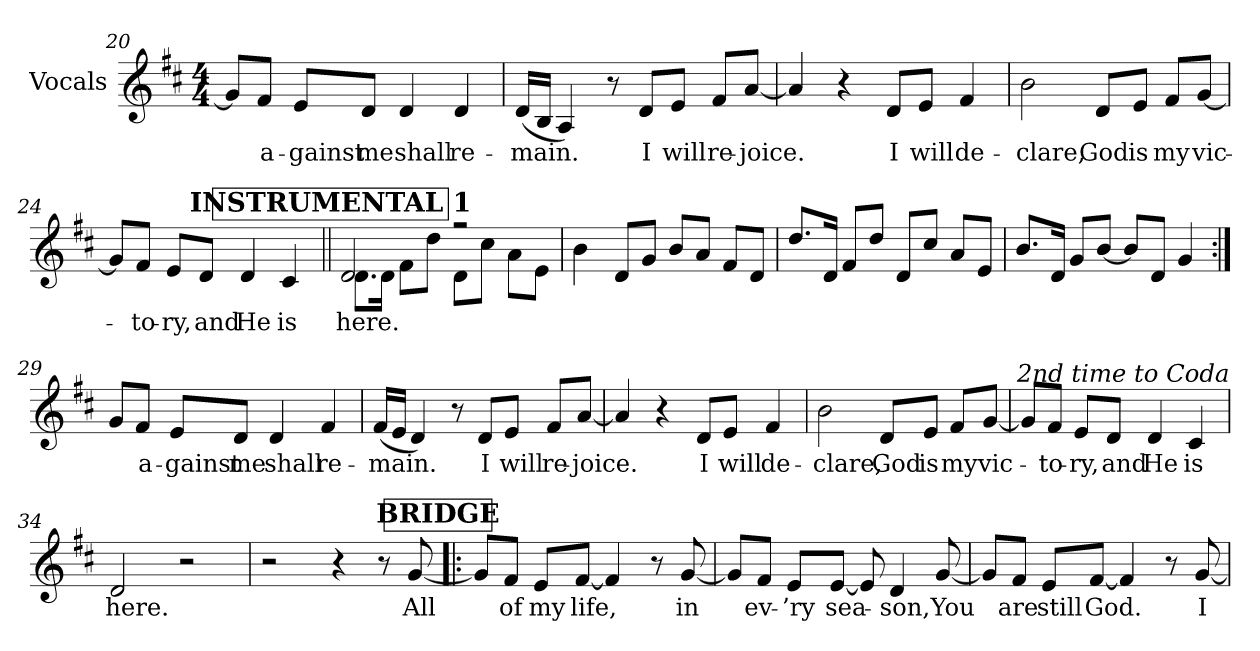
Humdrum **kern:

**kern	**text
*part1	*part1
*staff1	*staff1
*I"Vocals	*
*clefG2	*
*k[f#c#]	*
*D:	*
*M4/4	*
=20	=20
8g/L]	.
!	!LO:LY:b
8f#/J	a-
!	!LO:LY:b
8e/L	-gainst
!	!LO:LY:b
8d/J	me
!	!LO:LY:b
4d/	shall
!	!LO:LY:b
4d/	re-
!!LO:LB:g=z
=21	=21
!	!LO:LY:b
(<16d/LL	-main.
16B/JJ	.
4A/)	.
8r	.
!	!LO:LY:b
8d/L	I
!	!LO:LY:b
8e/J	will
!	!LO:LY:b
8f#/L	re-
!	!LO:LY:b
[8a/J	-joice.
=22	=22
4a/]	.
4r	.
!	!LO:LY:b
8d/L	I
!	!LO:LY:b
8e/J	will
!	!LO:LY:b
4f#/	de-
=23	=23
!	!LO:LY:b
2b\	-clare,
!	!LO:LY:b
8d/L	God
!	!LO:LY:b
8e/J	is
!	!LO:LY:b
8f#/L	my
!	!LO:LY:b
[8g/J	vic-
!!LO:LB:g=z
=24	=24
8g/L]	.
!	!LO:LY:b
8f#/J	-to-
!	!LO:LY:b
8e/L	-ry,
!	!LO:LY:b
8d/J	and
!	!LO:LY:b
4d/	He
!	!LO:LY:b
4c#/	is
!!LO:REH:place=s1:a:B:t=INSTRUMENTAL 1
=25||	=25||
!	!LO:LY:b
*^	*
2d/	8.d!\L	here.
.	16d!\Jk	.
.	8f#!\L	.
.	8dd!\J	.
2rff	8d!\L	.
.	8cc#!\J	.
.	8a!\L	.
.	8e!\J	.
*v	*v	*
=26	=26
4b!\	.
8d!/L	.
8g!/J	.
8b!/L	.
8a!/J	.
8f#!/L	.
8d!/J	.
!!LO:LB:g=z
=27	=27
8.dd!/L	.
16d!/Jk	.
8f#!/L	.
8dd!/J	.
8d!/L	.
8cc#!/J	.
8a!/L	.
8e!/J	.
=28	=28
8.b!/L	.
16d!/Jk	.
8g!/L	.
[8b!/J	.
8b!/L]	.
8d!/J	.
4g!/	.
=29:|!	=29:|!
(<8g/L	.
!	!LO:LY:b
8f#/J	a-
!	!LO:LY:b
8e/L	-gainst
!	!LO:LY:b
8d/J	me
!	!LO:LY:b
4d/	shall
!	!LO:LY:b
4f#/	re-
!!LO:LB:g=z
=30	=30
!	!LO:LY:b
(<16f#/LL	-main.
16e/JJ	.
4d/)	.
8r	.
!	!LO:LY:b
8d/L	I
!	!LO:LY:b
8e/J	will
!	!LO:LY:b
8f#/L	re-
!	!LO:LY:b
[8a/J	-joice.
=31	=31
4a/]	.
4r	.
!	!LO:LY:b
8d/L	I
!	!LO:LY:b
8e/J	will
!	!LO:LY:b
4f#/	de-
=32	=32
!	!LO:LY:b
2b\	-clare,
!	!LO:LY:b
8d/L	God
!	!LO:LY:b
8e/J	is
!	!LO:LY:b
8f#/L	my
!	!LO:LY:b
[8g/J	vic-
!!LO:LB:g=z
=33	=33
8g/L]	.
!	!LO:LY:b
8f#/J	-to-
!	!LO:LY:b
8e/L	-ry,
!	!LO:LY:b
8d/J	and
!	!LO:LY:b
4d/	He
!	!LO:LY:b
4c#/	is
!LO:TX:a:i:rj:t=2nd time to Coda	!
=34	=34
!	!LO:LY:b
2d/	here.
2r	.
=35	=35
2r	.
4r	.
8r	.
!	!LO:LY:b
[8g/	All
!!LO:PB:g=z
!!LO:REH:place=s1:a:B:t=BRIDGE
=36!|:	=36!|:
8g/L]	.
!	!LO:LY:b
8f#/J	of
!	!LO:LY:b
8e/L	my
!	!LO:LY:b
[8f#/J	life,
4f#/]	.
8r	.
!	!LO:LY:b
[8g/	in
=37	=37
8g/L]	.
!	!LO:LY:b
8f#/J	ev-
!	!LO:LY:b
8e/L	-’ry
!	!LO:LY:b
[8e/J	sea-
8e/]	.
!	!LO:LY:b
4d/	-son,
!	!LO:LY:b
[8g/	You
=38	=38
8g/L]	.
!	!LO:LY:b
8f#/J	are
!	!LO:LY:b
8e/L	still
!	!LO:LY:b
[8f#/J	God.
4f#/]	.
8r	.
!	!LO:LY:b
[8g/	I
=	=
*-	*-
